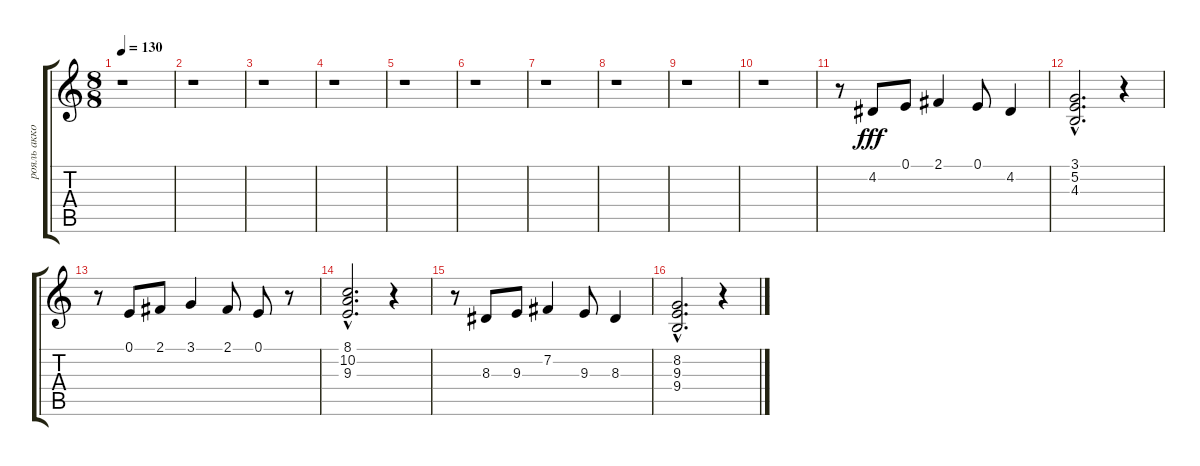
\track ("рояль аккорды" "рояль акко") {instrument brightacousticpiano}
\staff {score tabs}
\tuning (E4 B3 G3 D3 A2 E2) {hide}
\ts (8 8)
\tempo 130
\clef g2
\ks c
r.1{dy fff} |
r.1 |
r.1 |
r.1 |
r.1 |
r.1 |
r.1 |
r.1 |
r.1 |
r.1 |
r.8 4.2.8 0.1.8 2.1.4 0.1.8 4.2.4 |
(3.1{hac} 5.2{hac} 4.3{hac}).2{d} r.4 |
r.8 0.1.8 2.1.8 3.1.4 2.1.8 0.1.8 r.8 |
(8.1{hac} 10.2{hac} 9.3{hac}).2{d} r.4 |
r.8 8.3.8 9.3.8 7.2.4 9.3.8 8.3.4 |
(8.2{hac} 9.3{hac} 9.4{hac}).2{d} r.4
